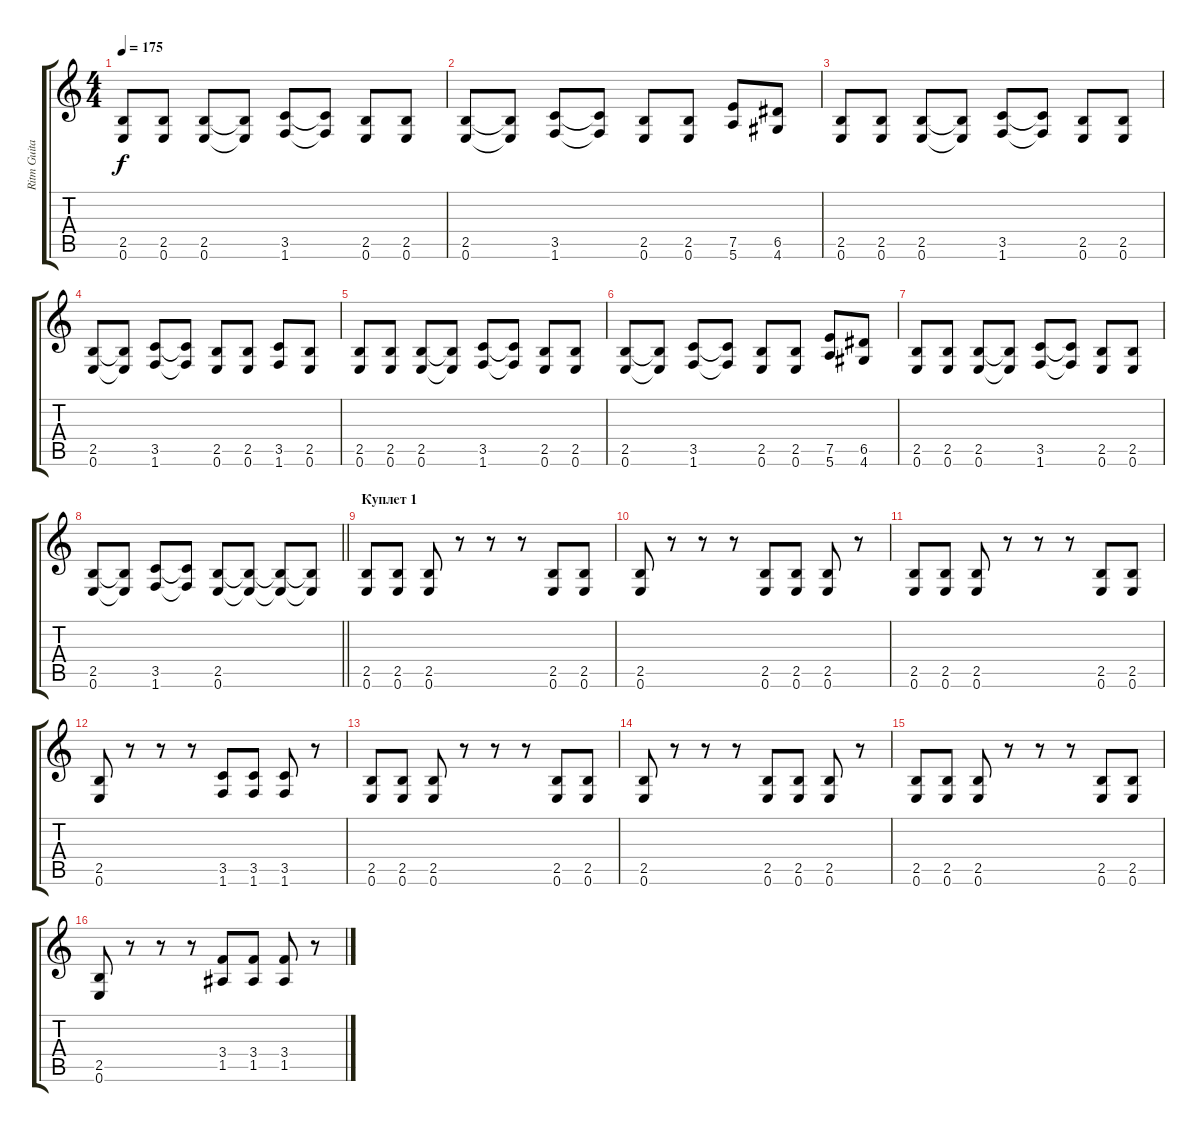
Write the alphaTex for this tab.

\track ("Ritm Guitar (Serg)" "Ritm Guita") {instrument distortionguitar}
\staff {score tabs}
\tuning (E4 B3 G3 D3 A2 E2) {hide}
\ts (4 4)
\tempo 175
\clef g2
\ks c
(2.5 0.6).8{dy f} (2.5 0.6).8 (2.5 0.6).8 (2.5{t} 0.6{t}).8 (3.5 1.6).8 (3.5{t} 1.6{t}).8 (2.5 0.6).8 (2.5 0.6).8 |
(2.5 0.6).8 (2.5{t} 0.6{t}).8 (3.5 1.6).8 (3.5{t} 1.6{t}).8 (2.5 0.6).8 (2.5 0.6).8 (7.5 5.6).8 (6.5 4.6).8 |
(2.5 0.6).8 (2.5 0.6).8 (2.5 0.6).8 (2.5{t} 0.6{t}).8 (3.5 1.6).8 (3.5{t} 1.6{t}).8 (2.5 0.6).8 (2.5 0.6).8 |
(2.5 0.6).8 (2.5{t} 0.6{t}).8 (3.5 1.6).8 (3.5{t} 1.6{t}).8 (2.5 0.6).8 (2.5 0.6).8 (3.5 1.6).8 (2.5 0.6).8 |
(2.5 0.6).8 (2.5 0.6).8 (2.5 0.6).8 (2.5{t} 0.6{t}).8 (3.5 1.6).8 (3.5{t} 1.6{t}).8 (2.5 0.6).8 (2.5 0.6).8 |
(2.5 0.6).8 (2.5{t} 0.6{t}).8 (3.5 1.6).8 (3.5{t} 1.6{t}).8 (2.5 0.6).8 (2.5 0.6).8 (7.5 5.6).8 (6.5 4.6).8 |
(2.5 0.6).8 (2.5 0.6).8 (2.5 0.6).8 (2.5{t} 0.6{t}).8 (3.5 1.6).8 (3.5{t} 1.6{t}).8 (2.5 0.6).8 (2.5 0.6).8 |
\barLineRight lightlight
(2.5 0.6).8 (2.5{t} 0.6{t}).8 (3.5 1.6).8 (3.5{t} 1.6{t}).8 (2.5 0.6).8 (2.5{t} 0.6{t}).8 (2.5{t} 0.6{t}).8 (2.5{t} 0.6{t}).8 |
\section ("" "Куплет 1")
(2.5 0.6).8 (2.5 0.6).8 (2.5 0.6).8 r.8 r.8 r.8 (2.5 0.6).8 (2.5 0.6).8 |
(2.5 0.6).8 r.8 r.8 r.8 (2.5 0.6).8 (2.5 0.6).8 (2.5 0.6).8 r.8 |
(2.5 0.6).8 (2.5 0.6).8 (2.5 0.6).8 r.8 r.8 r.8 (2.5 0.6).8 (2.5 0.6).8 |
(2.5 0.6).8 r.8 r.8 r.8 (3.5 1.6).8 (3.5 1.6).8 (3.5 1.6).8 r.8 |
(2.5 0.6).8 (2.5 0.6).8 (2.5 0.6).8 r.8 r.8 r.8 (2.5 0.6).8 (2.5 0.6).8 |
(2.5 0.6).8 r.8 r.8 r.8 (2.5 0.6).8 (2.5 0.6).8 (2.5 0.6).8 r.8 |
(2.5 0.6).8 (2.5 0.6).8 (2.5 0.6).8 r.8 r.8 r.8 (2.5 0.6).8 (2.5 0.6).8 |
(2.5 0.6).8 r.8 r.8 r.8 (3.4 1.5).8 (3.4 1.5).8 (3.4 1.5).8 r.8
